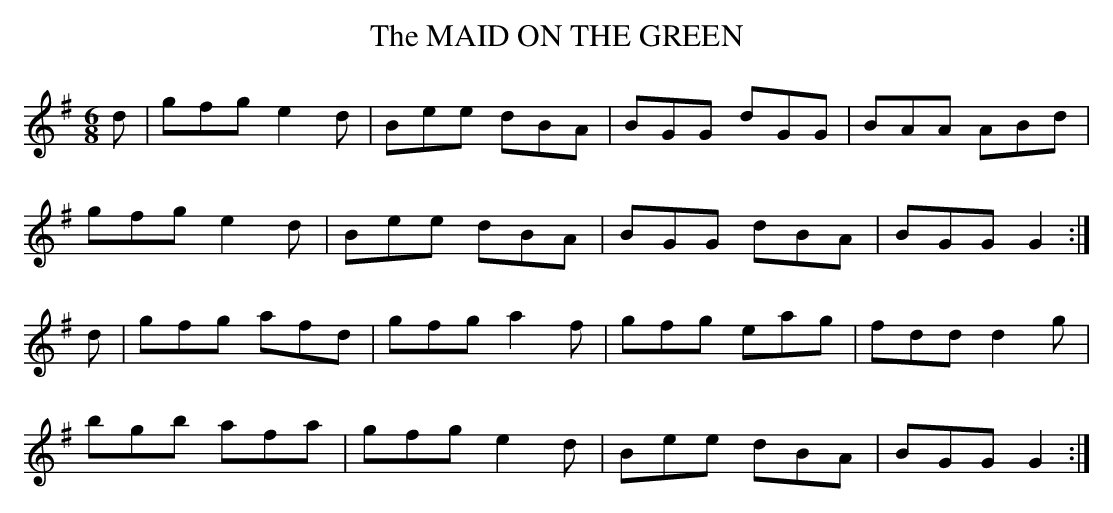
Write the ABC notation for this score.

X:1
T:MAID ON THE GREEN, The
M:6/8
L:1/8
K:G
d|gfg e2d|Bee dBA|BGG dGG|BAA ABd|
gfg e2d|Bee dBA|BGG dBA|BGG G2 :|
d|gfg afd|gfg a2f|gfg eag|fdd d2g|
bgb afa|gfg e2d|Bee dBA|BGG G2 :|
